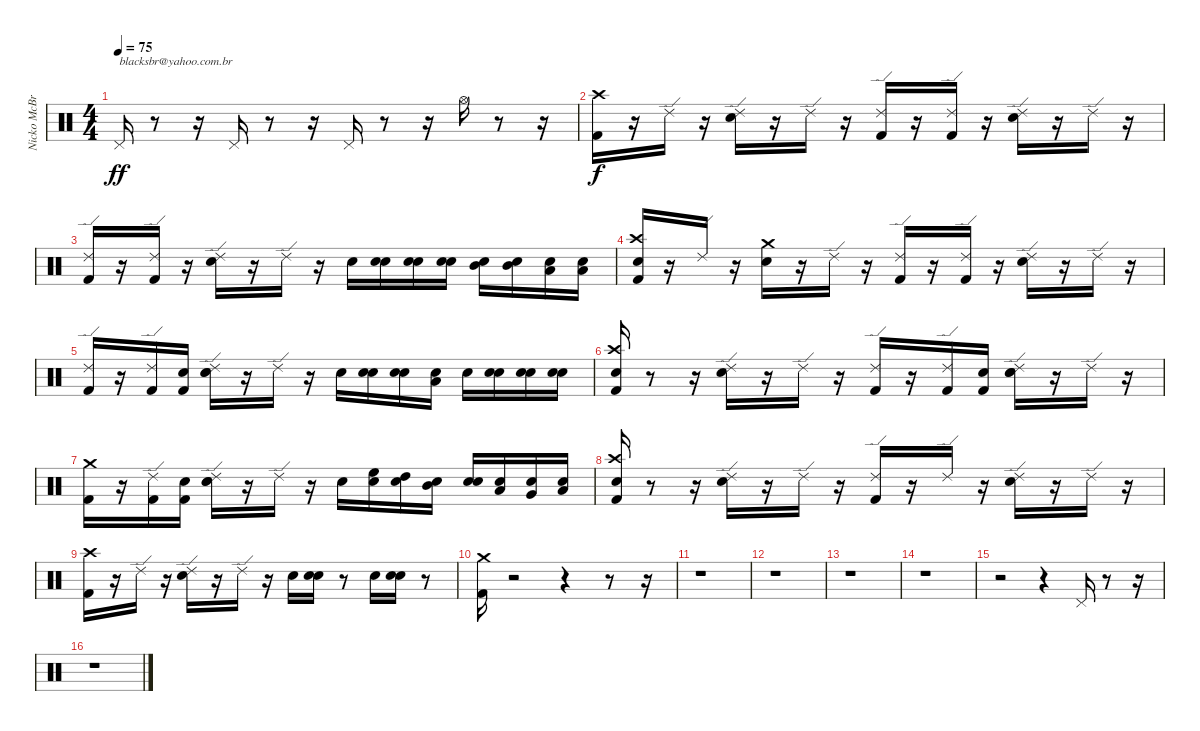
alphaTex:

\track ("Nicko McBrain" "Nicko McBr") {instrument percussion}
\staff {score}
\articulation defaults
\ts (4 4)
\tempo 75
\clef neutral
\ks c "Pedal Hi-Hat (hit)".16{txt "blacksbr@yahoo.com.br" dy ff}
r.8 r.16 "Pedal Hi-Hat (hit)".16 r.8 r.16 "Pedal Hi-Hat (hit)".16 r.8 r.16 "Hi-Hat (open)".16 r.8 r.16 |
("Kick (hit) 2" "Crash high (hit)").16{dy f} r.16 "Ride (edge) 2".16 r.16 ("Electric Snare (hit)" "Ride (edge) 2").16 r.16 "Ride (edge) 2".16 r.16 ("Kick (hit) 2" "Ride (edge) 2").16 r.16 ("Kick (hit) 2" "Ride (edge) 2").16 r.16 ("Electric Snare (hit)" "Ride (edge) 2").16 r.16 "Ride (edge) 2".16 r.16 |
("Kick (hit) 2" "Ride (edge) 2").16 r.16 ("Kick (hit) 2" "Ride (edge) 2").16 r.16 ("Electric Snare (hit)" "Ride (edge) 2").16 r.16 "Ride (edge) 2".16 r.16 "Electric Snare (hit)".16 ("Snare (hit)" "Electric Snare (hit)").16 ("Snare (hit)" "Electric Snare (hit)").16 ("Snare (hit)" "Electric Snare (hit)").16 ("Snare (hit)" "Mid Tom (hit)").16 ("Snare (hit)" "Mid Tom (hit)").16 ("Snare (hit)" "Low Tom (hit)").16 ("Snare (hit)" "Low Tom (hit)").16 |
("Snare (hit)" "Kick (hit) 2" "Crash high (hit)").16 r.16 "Ride (edge) 2".16 r.16 ("Electric Snare (hit)" "Crash medium (hit)").16 r.16 "Ride (edge) 2".16 r.16 ("Kick (hit) 2" "Ride (edge) 2").16 r.16 ("Kick (hit) 2" "Ride (edge) 2").16 r.16 ("Electric Snare (hit)" "Ride (edge) 2").16 r.16 "Ride (edge) 2".16 r.16 |
("Kick (hit) 2" "Ride (edge) 2").16 r.16 ("Kick (hit) 2" "Ride (edge) 2").16 ("Snare (hit)" "Kick (hit) 2").16 ("Snare (hit)" "Electric Snare (hit)" "Ride (edge) 2").16 r.16 "Ride (edge) 2".16 r.16 "Electric Snare (hit)".16 ("Snare (hit)" "Electric Snare (hit)").16 ("Snare (hit)" "Electric Snare (hit)").16 ("Snare (hit)" "Low Tom (hit)").16 "Electric Snare (hit)".16 ("Snare (hit)" "Electric Snare (hit)").16 ("Snare (hit)" "Electric Snare (hit)").16 ("Snare (hit)" "Electric Snare (hit)").16 |
("Snare (hit)" "Kick (hit) 2" "Crash high (hit)").16 r.8 r.16 ("Electric Snare (hit)" "Ride (edge) 2").16 r.16 "Ride (edge) 2".16 r.16 ("Kick (hit) 2" "Ride (edge) 2").16 r.16 ("Kick (hit) 2" "Ride (edge) 2").16 ("Snare (hit)" "Kick (hit) 2").16 ("Snare (hit)" "Electric Snare (hit)" "Ride (edge) 2").16 r.16 "Ride (edge) 2".16 r.16 |
("Kick (hit) 2" "Crash medium (hit)").16 r.16 ("Kick (hit) 2" "Ride (edge) 2").16 ("Snare (hit)" "Kick (hit) 2").16 ("Snare (hit)" "Electric Snare (hit)" "Ride (edge) 2").16 r.16 "Ride (edge) 2".16 r.16 "Electric Snare (hit)".16 ("Snare (hit)" "High Floor Tom (hit)").16 ("Snare (hit)" "High Tom (hit)").16 ("Snare (hit)" "Mid Tom (hit)").16 ("Snare (hit)" "Electric Snare (hit)").16 ("Snare (hit)" "Low Tom (hit)").16 ("Snare (hit)" "Very Low Tom (hit)").16 ("Snare (hit)" "Low Floor Tom (hit)").16 |
("Snare (hit)" "Kick (hit) 2" "Crash high (hit)").16 r.8 r.16 ("Electric Snare (hit)" "Ride (edge) 2").16 r.16 "Ride (edge) 2".16 r.16 ("Kick (hit) 2" "Ride (edge) 2").16 r.16 "Ride (edge) 2".16 r.16 ("Electric Snare (hit)" "Ride (edge) 2").16 r.16 "Ride (edge) 2".16 r.16 |
("Kick (hit) 2" "Crash high (hit)").16 r.16 "Ride (edge) 2".16 r.16 ("Electric Snare (hit)" "Ride (edge) 2").16 r.16 "Ride (edge) 2".16 r.16 "Electric Snare (hit)".16 ("Snare (hit)" "Electric Snare (hit)").16 r.8 "Electric Snare (hit)".16 ("Snare (hit)" "Electric Snare (hit)").16 r.8 |
("Kick (hit) 2" "Crash medium (hit)").16 r.2 r.4 r.8 r.16 |
r.1 |
r.1 |
r.1 |
r.1 |
r.2 r.4 "Pedal Hi-Hat (hit)".16 r.8 r.16 |
r.1
